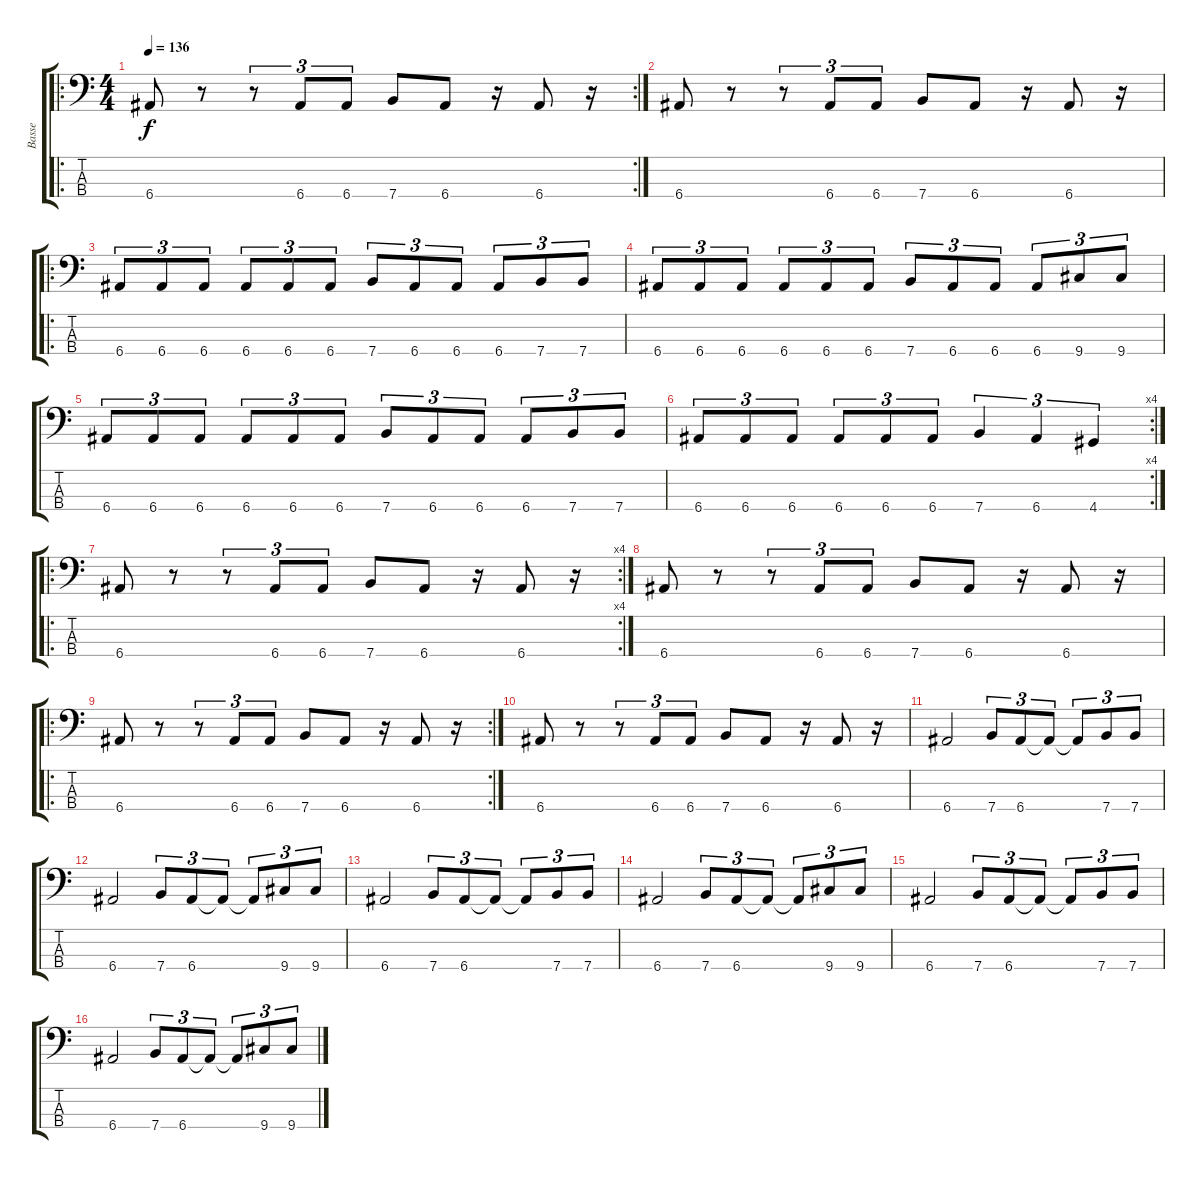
\track ("Basse" "Basse") {instrument electricbasspick}
\staff {score tabs}
\tuning (G2 D2 A1 E1) {hide}
\ro
\rc 2
\ts (4 4)
\tempo 136
\clef f4
\ks c
6.4.8{dy f} r.8 r.8{tu (3 2)} 6.4.8{tu (3 2)} 6.4.8{tu (3 2)} 7.4.8 6.4.8 r.16 6.4.8 r.16 |
6.4.8 r.8 r.8{tu (3 2)} 6.4.8{tu (3 2)} 6.4.8{tu (3 2)} 7.4.8 6.4.8 r.16 6.4.8 r.16 |
\ro
6.4.8{tu (3 2)} 6.4.8{tu (3 2)} 6.4.8{tu (3 2)} 6.4.8{tu (3 2)} 6.4.8{tu (3 2)} 6.4.8{tu (3 2)} 7.4.8{tu (3 2)} 6.4.8{tu (3 2)} 6.4.8{tu (3 2)} 6.4.8{tu (3 2)} 7.4.8{tu (3 2)} 7.4.8{tu (3 2)} |
6.4.8{tu (3 2)} 6.4.8{tu (3 2)} 6.4.8{tu (3 2)} 6.4.8{tu (3 2)} 6.4.8{tu (3 2)} 6.4.8{tu (3 2)} 7.4.8{tu (3 2)} 6.4.8{tu (3 2)} 6.4.8{tu (3 2)} 6.4.8{tu (3 2)} 9.4.8{tu (3 2)} 9.4.8{tu (3 2)} |
6.4.8{tu (3 2)} 6.4.8{tu (3 2)} 6.4.8{tu (3 2)} 6.4.8{tu (3 2)} 6.4.8{tu (3 2)} 6.4.8{tu (3 2)} 7.4.8{tu (3 2)} 6.4.8{tu (3 2)} 6.4.8{tu (3 2)} 6.4.8{tu (3 2)} 7.4.8{tu (3 2)} 7.4.8{tu (3 2)} |
\rc 4
6.4.8{tu (3 2)} 6.4.8{tu (3 2)} 6.4.8{tu (3 2)} 6.4.8{tu (3 2)} 6.4.8{tu (3 2)} 6.4.8{tu (3 2)} 7.4.4{tu (3 2)} 6.4.4{tu (3 2)} 4.4.4{tu (3 2)} |
\ro
\rc 4
6.4.8 r.8 r.8{tu (3 2)} 6.4.8{tu (3 2)} 6.4.8{tu (3 2)} 7.4.8 6.4.8 r.16 6.4.8 r.16 |
6.4.8 r.8 r.8{tu (3 2)} 6.4.8{tu (3 2)} 6.4.8{tu (3 2)} 7.4.8 6.4.8 r.16 6.4.8 r.16 |
\ro
\rc 2
6.4.8 r.8 r.8{tu (3 2)} 6.4.8{tu (3 2)} 6.4.8{tu (3 2)} 7.4.8 6.4.8 r.16 6.4.8 r.16 |
6.4.8 r.8 r.8{tu (3 2)} 6.4.8{tu (3 2)} 6.4.8{tu (3 2)} 7.4.8 6.4.8 r.16 6.4.8 r.16 |
6.4.2 7.4.8{tu (3 2)} 6.4.8{tu (3 2)} 6.4{t}.8{tu (3 2)} 6.4{t}.8{tu (3 2)} 7.4.8{tu (3 2)} 7.4.8{tu (3 2)} |
6.4.2 7.4.8{tu (3 2)} 6.4.8{tu (3 2)} 6.4{t}.8{tu (3 2)} 6.4{t}.8{tu (3 2)} 9.4.8{tu (3 2)} 9.4.8{tu (3 2)} |
6.4.2 7.4.8{tu (3 2)} 6.4.8{tu (3 2)} 6.4{t}.8{tu (3 2)} 6.4{t}.8{tu (3 2)} 7.4.8{tu (3 2)} 7.4.8{tu (3 2)} |
6.4.2 7.4.8{tu (3 2)} 6.4.8{tu (3 2)} 6.4{t}.8{tu (3 2)} 6.4{t}.8{tu (3 2)} 9.4.8{tu (3 2)} 9.4.8{tu (3 2)} |
6.4.2 7.4.8{tu (3 2)} 6.4.8{tu (3 2)} 6.4{t}.8{tu (3 2)} 6.4{t}.8{tu (3 2)} 7.4.8{tu (3 2)} 7.4.8{tu (3 2)} |
6.4.2 7.4.8{tu (3 2)} 6.4.8{tu (3 2)} 6.4{t}.8{tu (3 2)} 6.4{t}.8{tu (3 2)} 9.4.8{tu (3 2)} 9.4.8{tu (3 2)}
